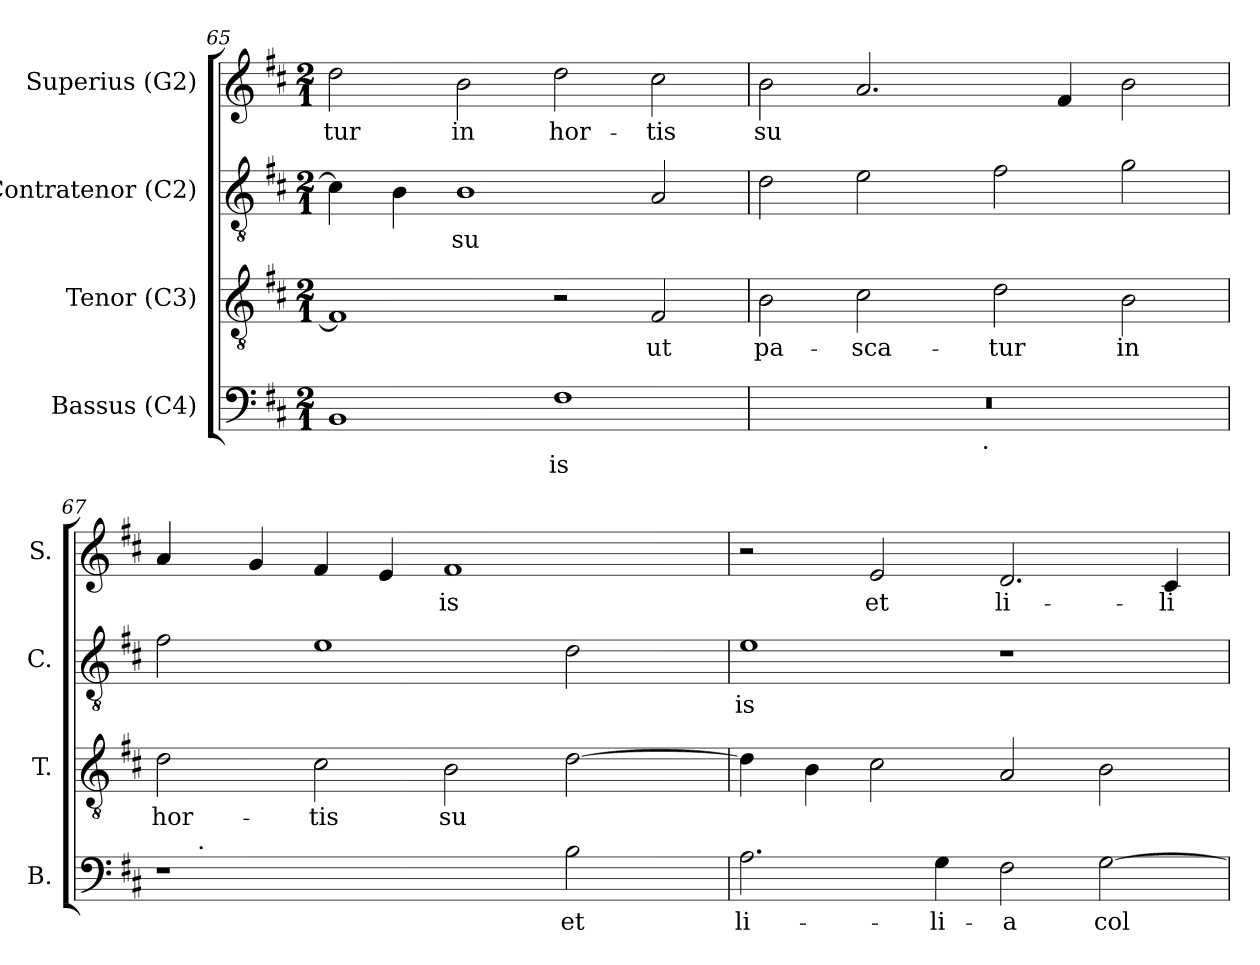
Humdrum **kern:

**kern	**text	**kern	**text	**kern	**text	**kern	**text
*part4	*part4	*part3	*part3	*part2	*part2	*part1	*part1
*staff4	*staff4	*staff3	*staff3	*staff2	*staff2	*staff1	*staff1
*I"Bassus (C4)	*	*I"Tenor (C3)	*	*I"Contratenor (C2)	*	*I"Superius (G2)	*
*I'B.	*	*I'T.	*	*I'C.	*	*I'S.	*
!!LO:PB:g=z
*clefF4	*	*clefGv2	*	*clefGv2	*	*clefG2	*
*k[f#c#]	*	*k[f#c#]	*	*k[f#c#]	*	*k[f#c#]	*
*D:	*	*D:	*	*D:	*	*D:	*
*M2/1	*	*M2/1	*	*M2/1	*	*M2/1	*
=65	=65	=65	=65	=65	=65	=65	=65
!	!LO:LY:b:cj	!	!LO:LY:b:cj	!	!LO:LY:b:cj	!	!LO:LY:b:cj
1BB	--	1F#]	.	4c#\]	.	2dd\	-tur
!	!	!	!	!	!LO:LY:b:cj	!	!
.	.	.	.	4B\	.	.	.
!	!	!	!	!	!LO:LY:b:cj	!	!LO:LY:b:cj
.	.	.	.	1B	su-	2b\	in
!	!LO:LY:b:cj	!	!	!	!	!	!LO:LY:b:cj
1F#	-is	2r	.	.	.	2dd\	hor-
!	!	!	!LO:LY:b:cj	!	!LO:LY:b:cj	!	!LO:LY:b:cj
.	.	2F#/	ut	2A/	--	2cc#\	-tis
=66	=66	=66	=66	=66	=66	=66	=66
!	!	!	!LO:LY:b:cj	!	!LO:LY:b:cj	!	!LO:LY:b:cj
*^	*	*	*	*	*	*	*
0r	2ryy	.	2B\	pa-	2d\	--	2b\	su-
!	!	!	!	!LO:LY:b:cj	!	!LO:LY:b:cj	!	!LO:LY:b:cj
.	4ryy	.	2c#\	-sca-	2e\	--	2.a/	--
.	8...ryy	.	.	.	.	.	.	.
!	!LO:TX:b:t=.	!	!	!	!	!	!	!
.	1ryy	.	.	.	.	.	.	.
!	!	!	!	!LO:LY:b:cj	!	!LO:LY:b:cj	!	!
.	.	.	2d\	-tur	2f#\	--	.	.
!	!	!	!	!	!	!	!	!LO:LY:b:cj
.	.	.	.	.	.	.	4f#/	--
!	!	!	!	!LO:LY:b:cj	!	!LO:LY:b:cj	!	!LO:LY:b:cj
.	.	.	2B\	in	2g\	--	2b\	--
.	64ryy	.	.	.	.	.	.	.
=67	=67	=67	=67	=67	=67	=67	=67	=67
!	!	!	!	!LO:LY:b:cj	!	!LO:LY:b:cj	!	!LO:LY:b:cj
1r	16ryy	.	2d\	hor-	2f#\	--	4a/	--
.	64ryy	.	.	.	.	.	.	.
!	!LO:TX:a:t=.	!	!	!	!	!	!	!
.	1ryy	.	.	.	.	.	.	.
!	!	!	!	!	!	!	!	!LO:LY:b:cj
.	.	.	.	.	.	.	4g/	--
!	!	!	!	!LO:LY:b:cj	!	!LO:LY:b:cj	!	!LO:LY:b:cj
.	.	.	2c#\	-tis	1e	--	4f#/	--
!	!	!	!	!	!	!	!	!LO:LY:b:cj
.	.	.	.	.	.	.	4e/	--
!	!	!	!	!LO:LY:b:cj	!	!	!	!LO:LY:b:cj
2ryy	.	.	2B\	su-	.	.	1f#	-is
.	2ryy	.	.	.	.	.	.	.
!	!	!LO:LY:b:cj	!	!LO:LY:b:cj	!	!LO:LY:b:cj	!	!
2B\	.	et	[>2d\	--	2d\	--	.	.
.	4ryy	.	.	.	.	.	.	.
.	8ryy	.	.	.	.	.	.	.
.	32.ryy	.	.	.	.	.	.	.
=68	=68	=68	=68	=68	=68	=68	=68	=68
!	!	!LO:LY:b:cj	!	!LO:LY:b:cj	!	!LO:LY:b:cj	!	!
*v	*v	*	*	*	*	*	*	*
2.A\	li-	4d\]	--	1e	-is	2r	.
!	!	!	!LO:LY:b:cj	!	!	!	!
.	.	4B\	--	.	.	.	.
!	!	!	!LO:LY:b:cj	!	!	!	!LO:LY:b:cj
.	.	2c#\	--	.	.	2e/	et
!	!LO:LY:b:cj	!	!	!	!	!	!
4G\	-li-	.	.	.	.	.	.
!	!LO:LY:b:cj	!	!LO:LY:b:cj	!	!	!	!LO:LY:b:cj
2F#\	-a	2A/	--	1r	.	2.d/	li-
!	!LO:LY:b:cj	!	!LO:LY:b:cj	!	!	!	!
[>2G\	col-	2B\	--	.	.	.	.
!	!	!	!	!	!	!	!LO:LY:b:cj
.	.	.	.	.	.	4c#/	-li-
=	=	=	=	=	=	=	=
*-	*-	*-	*-	*-	*-	*-	*-
